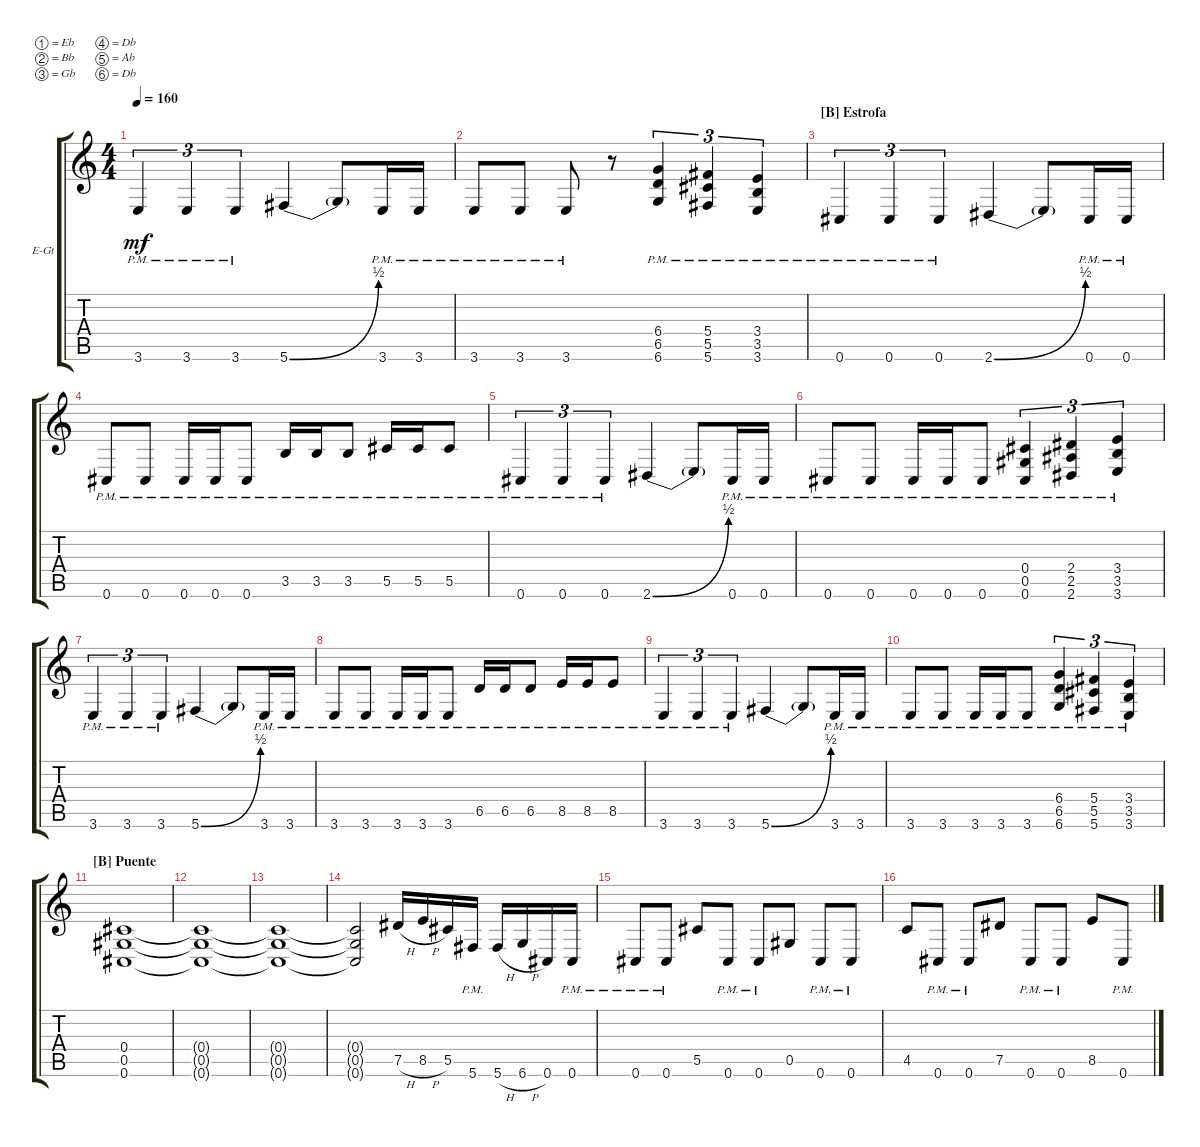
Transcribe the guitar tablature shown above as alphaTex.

\bracketExtendMode groupsimilarinstruments
\firstSystemTrackNameOrientation horizontal
\otherSystemsTrackNameOrientation horizontal
\track ("Matt Heafy" "E-Gt") {instrument distortionguitar}
\staff {score tabs}
\tuning (Eb4 Bb3 Gb3 Db3 Ab2 Db2)
\ts (4 4)
\tempo 160
\clef g2
\ks c
3.6{pm}.4{tu (3 2) dy mf} 3.6{pm}.4{tu (3 2)} 3.6{pm}.4{tu (3 2)} 5.6{be (bend 0 0 59.4 2)}.4 5.6{t}.8 3.6{pm}.16 3.6{pm}.16 |
3.6{pm}.8 3.6{pm}.8 3.6{pm}.8 r.8 (6.6{pm} 6.5{pm} 6.4{pm}).4{tu (3 2)} (5.4{pm} 5.5{pm} 5.6{pm}).4{tu (3 2)} (3.6{pm} 3.4{pm} 3.5{pm}).4{tu (3 2)} |
\section ("B" "Estrofa")
0.6{pm}.4{tu (3 2)} 0.6{pm}.4{tu (3 2)} 0.6{pm}.4{tu (3 2)} 2.6{be (bend 0 0 59.4 2)}.4 2.6{t}.8 0.6{pm}.16 0.6{pm}.16 |
0.6{pm}.8 0.6{pm}.8 0.6{pm}.16 0.6{pm}.16 0.6{pm}.8 3.5{pm}.16 3.5{pm}.16 3.5{pm}.8 5.5{pm}.16 5.5{pm}.16 5.5{pm}.8 |
0.6{pm}.4{tu (3 2)} 0.6{pm}.4{tu (3 2)} 0.6{pm}.4{tu (3 2)} 2.6{be (bend 0 0 59.4 2)}.4 2.6{t}.8 0.6{pm}.16 0.6{pm}.16 |
0.6{pm}.8 0.6{pm}.8 0.6{pm}.16 0.6{pm}.16 0.6{pm}.8 (0.6{pm} 0.5{pm} 0.4{pm}).4{tu (3 2)} (2.6{pm} 2.4{pm} 2.5{pm}).4{tu (3 2)} (3.6{pm} 3.5{pm} 3.4{pm}).4{tu (3 2)} |
3.6{pm}.4{tu (3 2)} 3.6{pm}.4{tu (3 2)} 3.6{pm}.4{tu (3 2)} 5.6{be (bend 0 0 59.4 2)}.4 5.6{t}.8 3.6{pm}.16 3.6{pm}.16 |
3.6{pm}.8 3.6{pm}.8 3.6{pm}.16 3.6{pm}.16 3.6{pm}.8 6.5{pm}.16 6.5{pm}.16 6.5{pm}.8 8.5{pm}.16 8.5{pm}.16 8.5{pm}.8 |
3.6{pm}.4{tu (3 2)} 3.6{pm}.4{tu (3 2)} 3.6{pm}.4{tu (3 2)} 5.6{be (bend 0 0 59.4 2)}.4 5.6{t}.8 3.6{pm}.16 3.6{pm}.16 |
3.6{pm}.8 3.6{pm}.8 3.6{pm}.16 3.6{pm}.16 3.6{pm}.8 (6.6{pm} 6.5{pm} 6.4{pm}).4{tu (3 2)} (5.4{pm} 5.5{pm} 5.6{pm}).4{tu (3 2)} (3.6{pm} 3.4{pm} 3.5{pm}).4{tu (3 2)} |
\section ("B" "Puente")
(0.6 0.5 0.4).1 |
(0.4{t} 0.5{t} 0.6{t}).1 |
(0.6{t} 0.5{t} 0.4{t}).1 |
(0.6{t} 0.5{t} 0.4{t}).2 7.5{h}.16 8.5{h}.16 5.5.16 5.6{pm}.16 5.6{h}.16 6.6{h}.16 0.6.16 0.6{pm}.16 |
0.6{pm}.8 0.6{pm}.8 5.5.8 0.6{pm}.8 0.6{pm}.8 0.5.8 0.6{pm}.8 0.6{pm}.8 |
4.5.8 0.6{pm}.8 0.6{pm}.8 7.5.8 0.6{pm}.8 0.6{pm}.8 8.5.8 0.6{pm}.8
